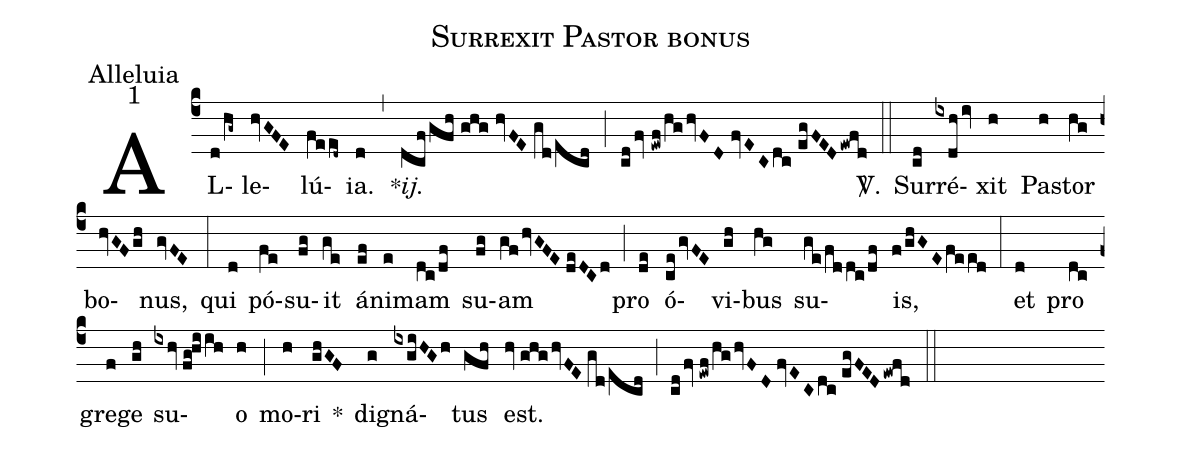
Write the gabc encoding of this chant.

name:Surrexit Pastor bonus;
office-part:Alleluia;
mode:1;
%%
(c4) AL(d/hg~)le(hvGFE)lú(feed~)ia.(d) (,)  *<i>ij.</i>(dcfgfh//ghg//hvFE//gd/ecd) (;) (cdfv//ewf/hg/hvFD//fvECdc//egFED/ewfd) <sp>V/</sp>.(::) Sur(cd)ré(ixdhiv)xit(h) Pa(h)stor(hg) bo(hvGFgh)nus,(gvFE) (:) qui(d) pó(fe)su(fg)it(ge) á(ef)ni(e)mam(dc/df) su(fg)am(gfhvGFE//deDCd) (;) pro(de) ó(cegvFE)vi(gh)bus(hg) su(ge/fd/dc/df)is,(f/ghGEfeed) (:) et(d) pro(dc) gre(f)ge(gh) su(ixhv//fg!hiih)o(h) (;) mo(h)ri(ghGF) *() di(g)gná(ixgiHGh)tus(gfh) est.(hv//ghghvFE//gd/ecd) (;) (cdfv//ewf/hg/hvFD//fvECdc//egFED/ewfd) (::)
